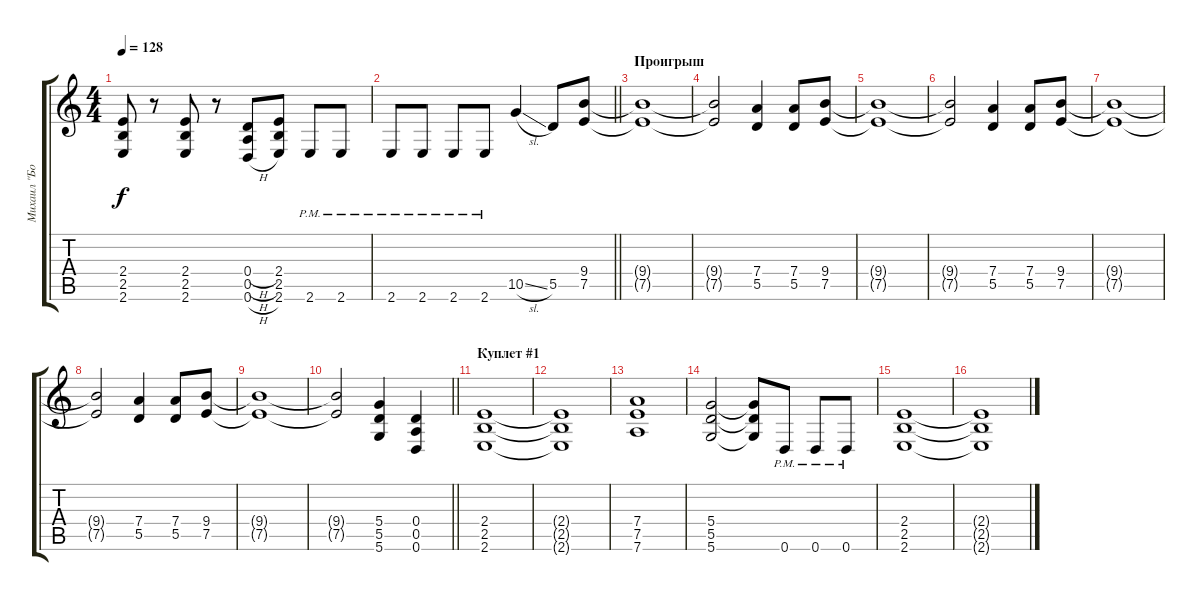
\track ("Михаил \"Боров\" Чернышов" "Михаил \"Бо") {instrument distortionguitar}
\staff {score tabs}
\tuning (E4 B3 G3 D3 A2 D2) {hide}
\ts (4 4)
\tempo 128
\clef g2
\ks c
(2.4 2.5 2.6).8{dy f} r.8 (2.4 2.5 2.6).8 r.8 (0.4{h} 0.5{h} 0.6{h}).8 (2.4 2.5 2.6).8 2.6{pm}.8 2.6{pm}.8 |
\barLineRight lightlight
2.6{pm}.8 2.6{pm}.8 2.6{pm}.8 2.6{pm}.8 10.5{sl}.4 5.5.8 (9.4 7.5).8 |
\section ("" "Проигрыш")
(9.4{t} 7.5{t}).1 |
(9.4{t} 7.5{t}).2 (7.4 5.5).4 (7.4 5.5).8 (9.4 7.5).8 |
(9.4{t} 7.5{t}).1 |
(9.4{t} 7.5{t}).2 (7.4 5.5).4 (7.4 5.5).8 (9.4 7.5).8 |
(9.4{t} 7.5{t}).1 |
(9.4{t} 7.5{t}).2 (7.4 5.5).4 (7.4 5.5).8 (9.4 7.5).8 |
(9.4{t} 7.5{t}).1 |
\barLineRight lightlight
(9.4{t} 7.5{t}).2 (5.4 5.5 5.6).4 (0.4 0.5 0.6).4 |
\section ("" "Куплет #1")
(2.4 2.5 2.6).1 |
(2.4{t} 2.5{t} 2.6{t}).1 |
(7.4 7.5 7.6).1 |
(5.4 5.5 5.6).2 (5.4{t} 5.5{t} 5.6{t}).8 0.6{pm}.8 0.6{pm}.8 0.6{pm}.8 |
(2.4 2.5 2.6).1 |
(2.4{t} 2.5{t} 2.6{t}).1
